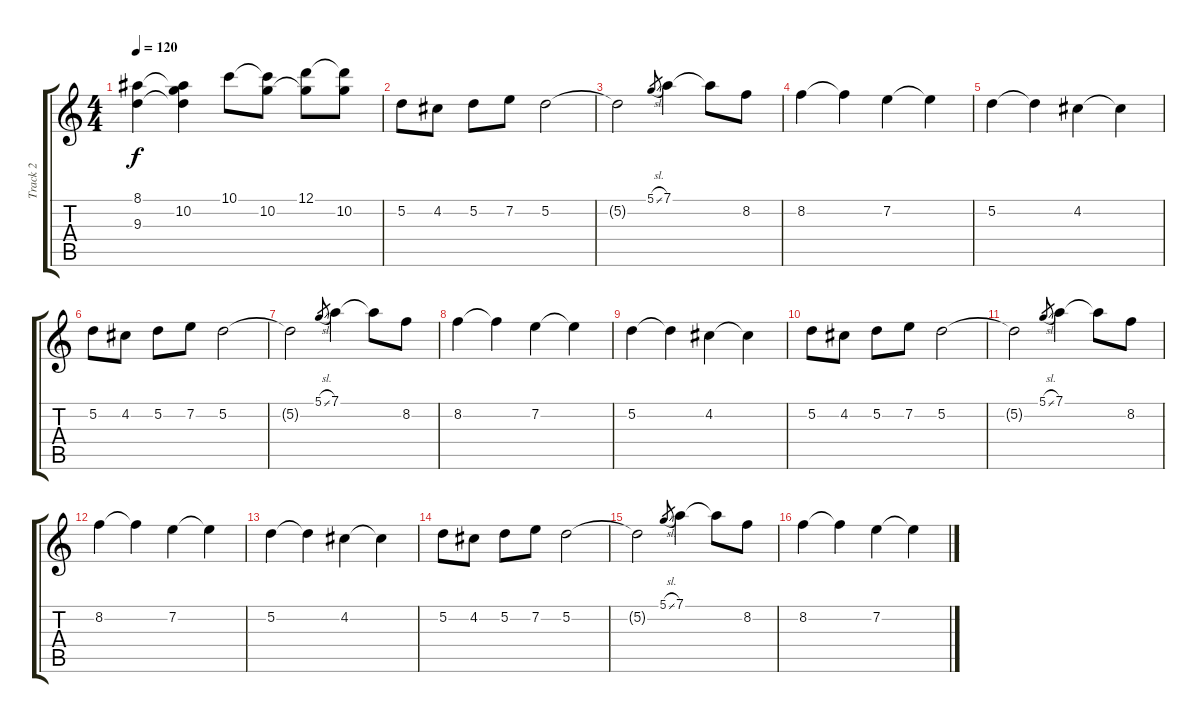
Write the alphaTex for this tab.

\track ("Track 2" "Track 2") {instrument acousticguitarsteel}
\staff {score tabs}
\tuning (D4 A3 F3 C3 G2 D2) {hide}
\ts (4 4)
\tempo 120
\clef g2
\ks c
(8.1 9.3).4{dy f} (8.1{t} 10.2 9.3{t}).4 10.1.8 (10.1{t} 10.2).8 (12.1 10.2{t}).8 (12.1{t} 10.2).8 |
5.2.8 4.2.8 5.2.8 7.2.8 5.2.2 |
5.2{t}.2 5.1{sl}.8{gr} 7.1.4 7.1{t}.8 8.2.8 |
8.2.4 8.2{t}.4 7.2.4 7.2{t}.4 |
5.2.4 5.2{t}.4 4.2.4 4.2{t}.4 |
5.2.8 4.2.8 5.2.8 7.2.8 5.2.2 |
5.2{t}.2 5.1{sl}.8{gr} 7.1.4 7.1{t}.8 8.2.8 |
8.2.4 8.2{t}.4 7.2.4 7.2{t}.4 |
5.2.4 5.2{t}.4 4.2.4 4.2{t}.4 |
5.2.8 4.2.8 5.2.8 7.2.8 5.2.2 |
5.2{t}.2 5.1{sl}.8{gr} 7.1.4 7.1{t}.8 8.2.8 |
8.2.4 8.2{t}.4 7.2.4 7.2{t}.4 |
5.2.4 5.2{t}.4 4.2.4 4.2{t}.4 |
5.2.8 4.2.8 5.2.8 7.2.8 5.2.2 |
5.2{t}.2 5.1{sl}.8{gr} 7.1.4 7.1{t}.8 8.2.8 |
8.2.4 8.2{t}.4 7.2.4 7.2{t}.4
